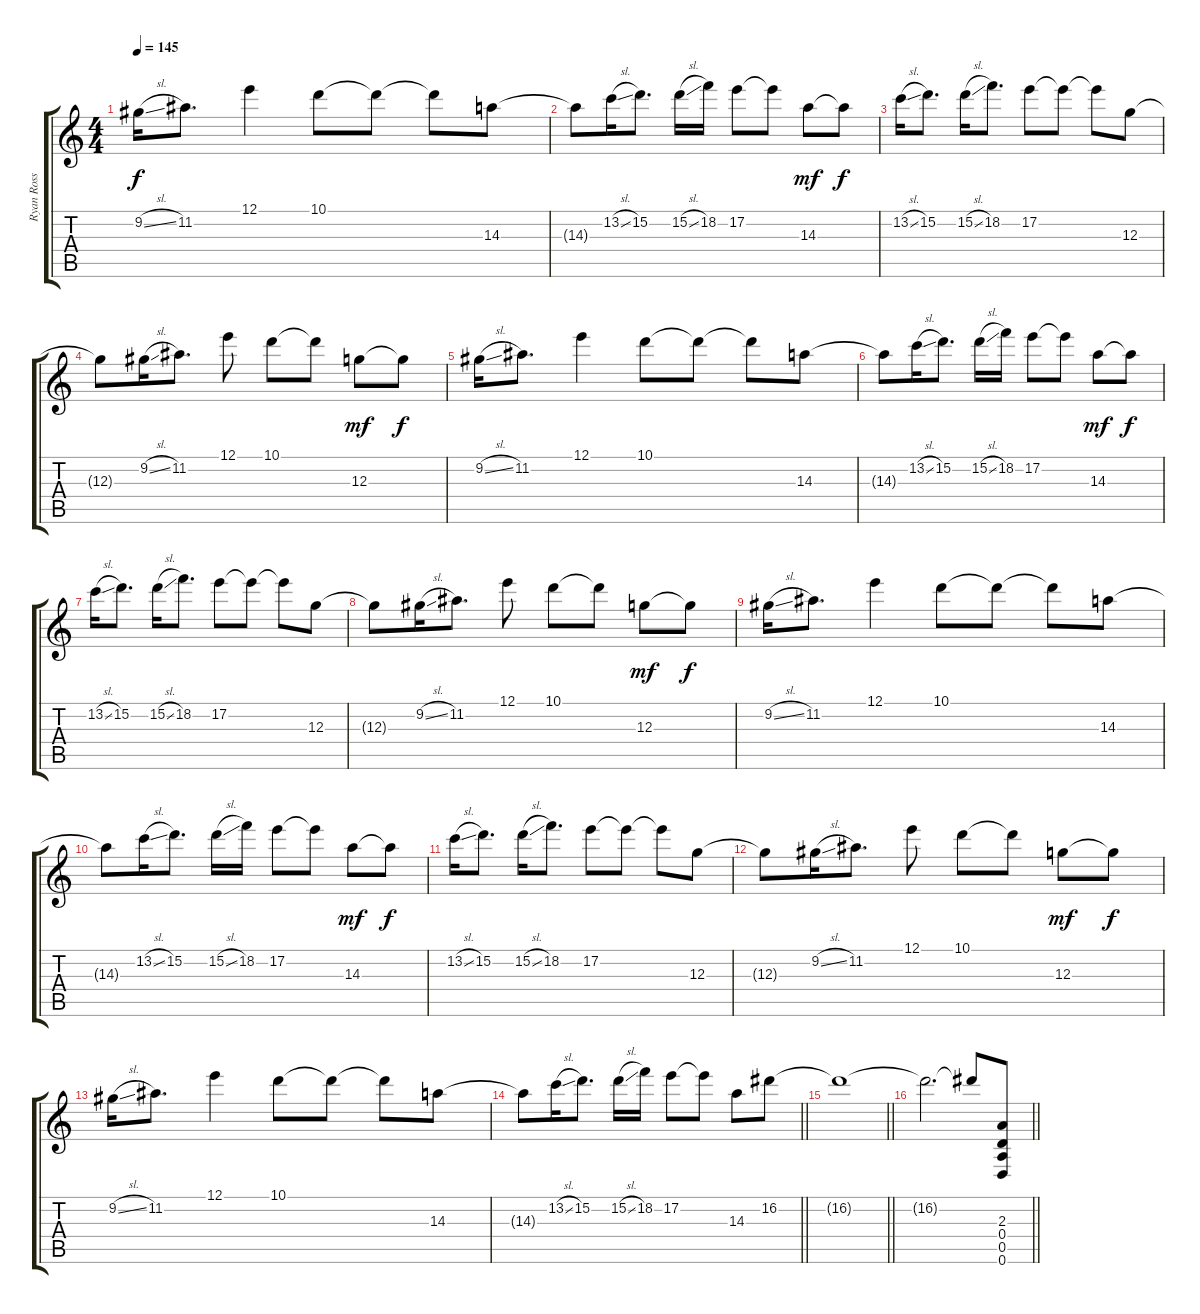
\track ("Ryan Ross" "Ryan Ross") {mute instrument distortionguitar}
\staff {score tabs}
\tuning (E4 B3 G3 D3 A2 D2) {hide}
\ts (4 4)
\section ("" "")
\tempo 145
\clef g2
\ks c
9.2{sl}.16{dy f} 11.2.8{d} 12.1.4 10.1.8 10.1{t}.8 10.1{t}.8 14.3.8 |
14.3{t}.8 13.2{sl}.16 15.2.8{d} 15.2{sl}.16 18.2.16 17.2.8 17.2{t}.8 14.3.8{dy mf} 14.3{t}.8{dy f} |
13.2{sl}.16 15.2.8{d} 15.2{sl}.16 18.2.8{d} 17.2.8 17.2{t}.8 17.2{t}.8 12.3.8 |
12.3{t}.8 9.2{sl}.16 11.2.8{d} 12.1.8 10.1.8 10.1{t}.8 12.3.8{dy mf} 12.3{t}.8{dy f} |
9.2{sl}.16 11.2.8{d} 12.1.4 10.1.8 10.1{t}.8 10.1{t}.8 14.3.8 |
14.3{t}.8 13.2{sl}.16 15.2.8{d} 15.2{sl}.16 18.2.16 17.2.8 17.2{t}.8 14.3.8{dy mf} 14.3{t}.8{dy f} |
13.2{sl}.16 15.2.8{d} 15.2{sl}.16 18.2.8{d} 17.2.8 17.2{t}.8 17.2{t}.8 12.3.8 |
12.3{t}.8 9.2{sl}.16 11.2.8{d} 12.1.8 10.1.8 10.1{t}.8 12.3.8{dy mf} 12.3{t}.8{dy f} |
9.2{sl}.16 11.2.8{d} 12.1.4 10.1.8 10.1{t}.8 10.1{t}.8 14.3.8 |
14.3{t}.8 13.2{sl}.16 15.2.8{d} 15.2{sl}.16 18.2.16 17.2.8 17.2{t}.8 14.3.8{dy mf} 14.3{t}.8{dy f} |
13.2{sl}.16 15.2.8{d} 15.2{sl}.16 18.2.8{d} 17.2.8 17.2{t}.8 17.2{t}.8 12.3.8 |
12.3{t}.8 9.2{sl}.16 11.2.8{d} 12.1.8 10.1.8 10.1{t}.8 12.3.8{dy mf} 12.3{t}.8{dy f} |
9.2{sl}.16 11.2.8{d} 12.1.4 10.1.8 10.1{t}.8 10.1{t}.8 14.3.8 |
\barLineRight lightlight
14.3{t}.8 13.2{sl}.16 15.2.8{d} 15.2{sl}.16 18.2.16 17.2.8 17.2{t}.8 14.3.8 16.2.8 |
\barLineRight lightlight
16.2{t}.1 |
\barLineRight lightlight
16.2{t}.2{d} 16.2{t}.8 (2.3 0.4 0.5 0.6).8
